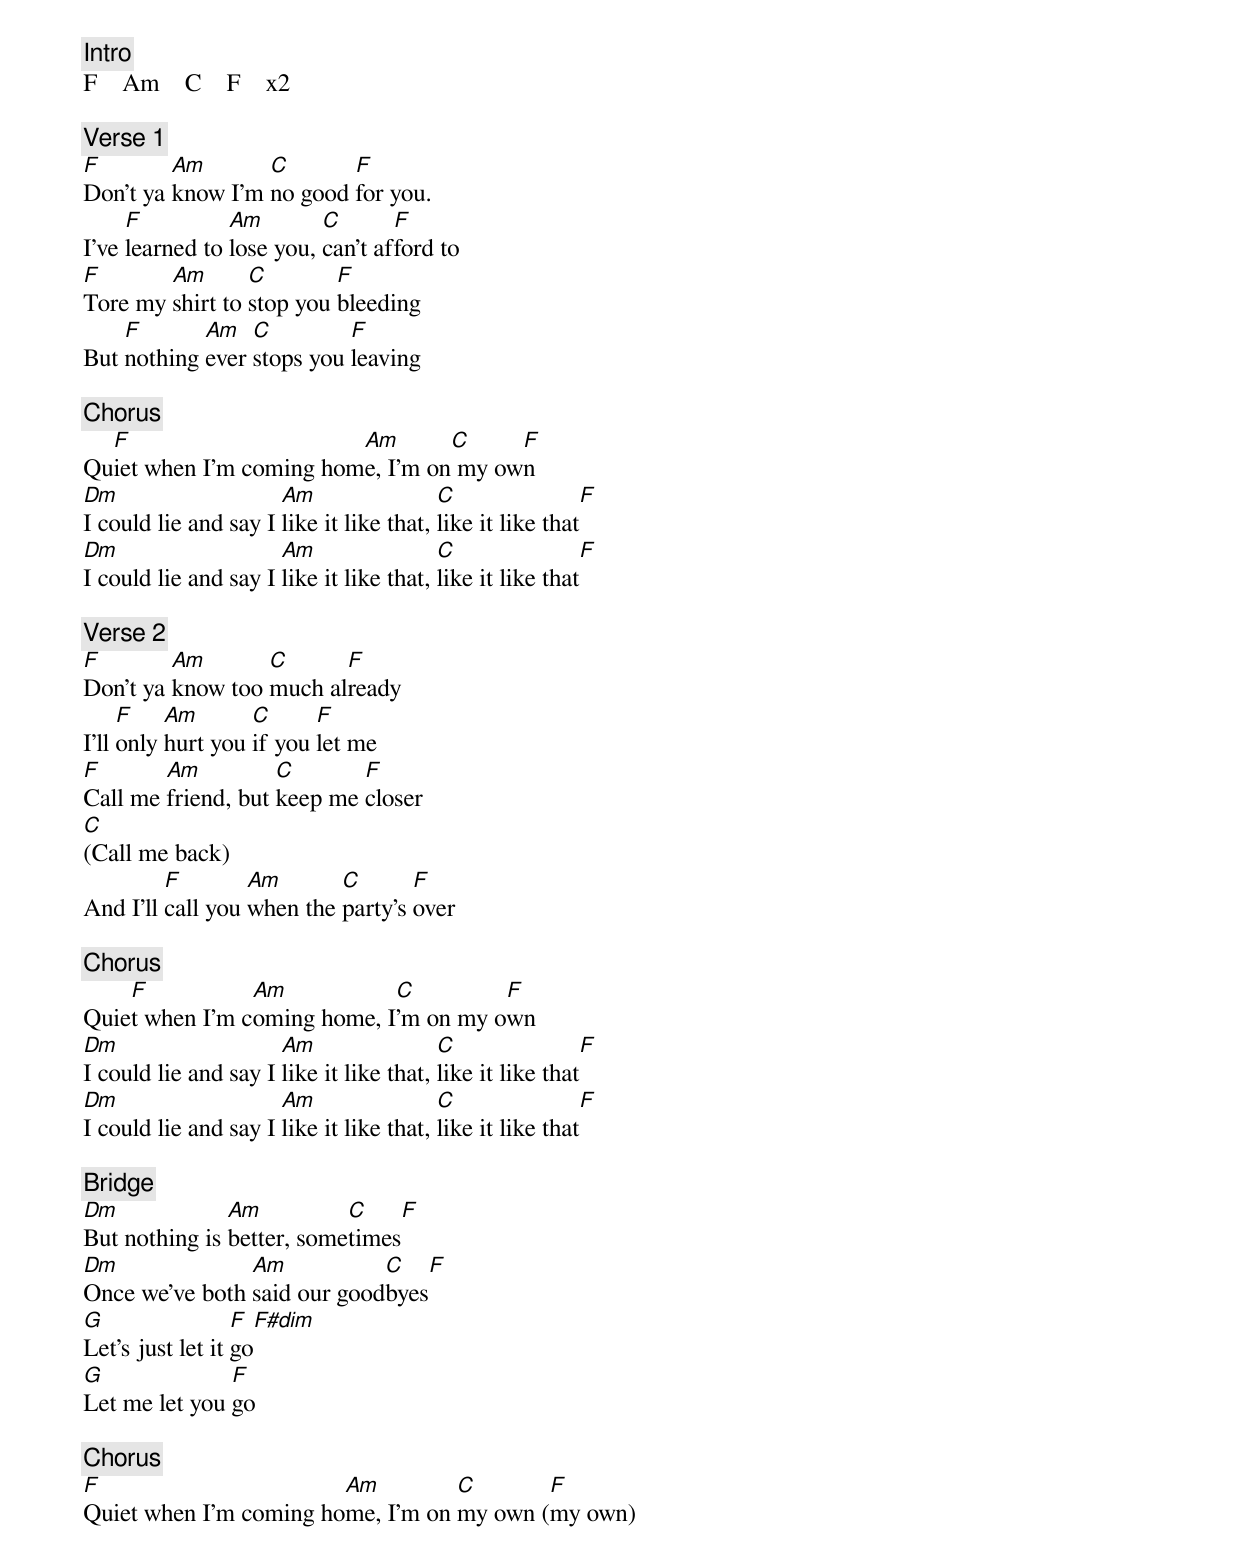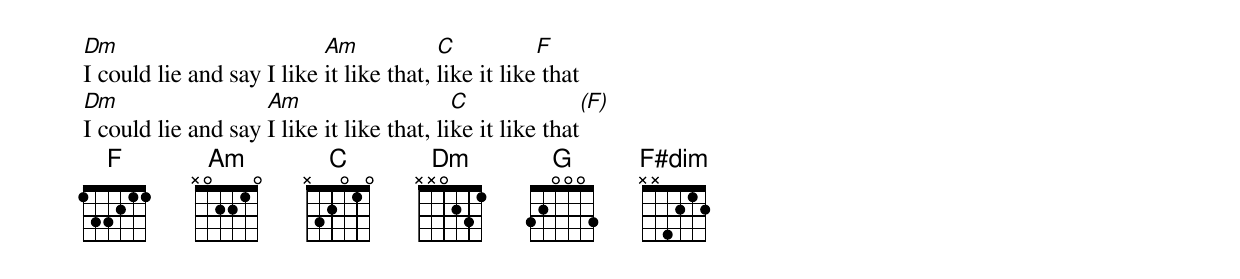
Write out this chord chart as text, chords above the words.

[Intro]
F    Am    C    F    x2

[Verse 1]
F        Am       C       F
Don't ya know I'm no good for you.
     F          Am        C       F
I've learned to lose you, can't afford to
F       Am       C        F
Tore my shirt to stop you bleeding
    F       Am   C         F
But nothing ever stops you leaving

[Chorus]
  F                      Am       C     F
Quiet when I'm coming home, I'm on my own
Dm                    Am                 C                  F
I could lie and say I like it like that, like it like that
Dm                    Am                 C                  F
I could lie and say I like it like that, like it like that

[Verse 2]
F        Am       C      F
Don't ya know too much already
     F    Am       C      F
I'll only hurt you if you let me
F       Am          C       F
Call me friend, but keep me closer
C
(Call me back)
         F        Am       C       F
And I'll call you when the party's over

[Chorus]
    F           Am           C         F
Quiet when I'm coming home, I'm on my own
Dm                    Am                 C                  F
I could lie and say I like it like that, like it like that
Dm                    Am                 C                  F
I could lie and say I like it like that, like it like that

[Bridge]
Dm             Am          C      F
But nothing is better, sometimes
Dm              Am           C    F
Once we've both said our goodbyes
G                 F  F#dim
Let's just let it go
G              F
Let me let you go

[Chorus]
F                       Am         C       F
Quiet when I'm coming home, I'm on my own (my own)
Dm                         Am            C           F
I could lie and say I like it like that, like it like that
Dm                  Am                     C              (F)
I could lie and say I like it like that, like it like that
